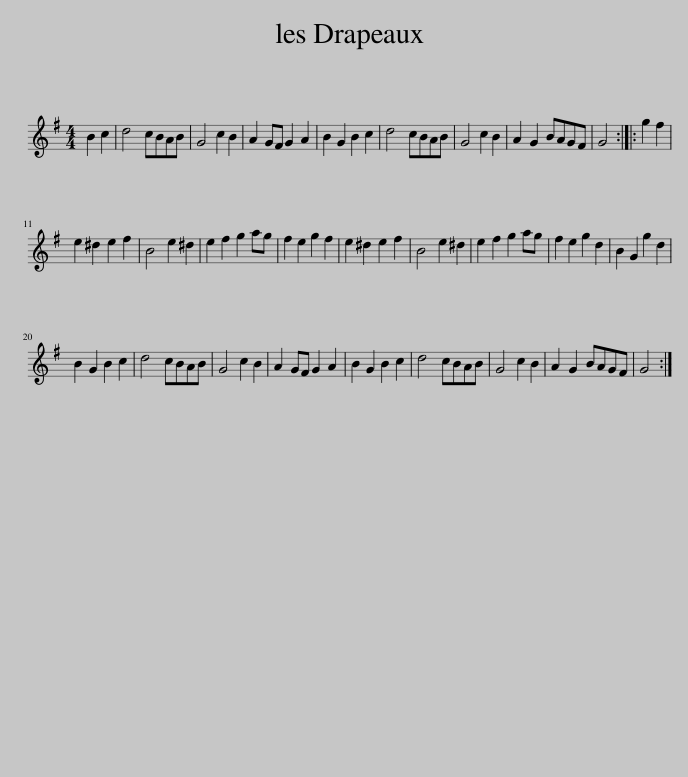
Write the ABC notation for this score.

X:1
L:1/8
M:4/4
I:linebreak $
K:G
V:1 treble
V:1
 B2 c2 | d4 cBAB | G4 c2 B2 | A2 GF G2 A2 | B2 G2 B2 c2 | %5
 d4 cBAB | G4 c2 B2 | A2 G2 BAGF | G4 :: g2 f2 |$ %10
 e2 ^d2 e2 f2 | B4 e2 ^d2 | e2 f2 g2 ag | f2 e2 g2 f2 | e2 ^d2 e2 f2 | %15
 B4 e2 ^d2 | e2 f2 g2 ag | f2 e2 g2 d2 | B2 G2 g2 d2 |$ B2 G2 B2 c2 | %20
 d4 cBAB | G4 c2 B2 | A2 GF G2 A2 | B2 G2 B2 c2 | d4 cBAB | %25
 G4 c2 B2 | A2 G2 BAGF | G4 :| %28
